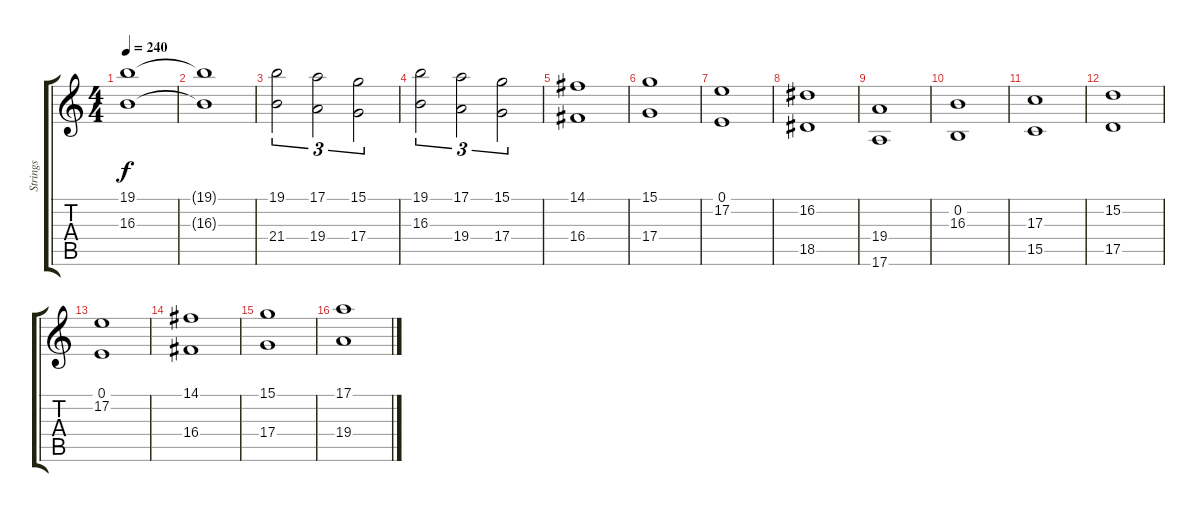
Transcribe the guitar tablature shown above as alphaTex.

\track ("Strings" "Strings") {instrument stringensemble1}
\staff {score tabs}
\tuning (E4 B3 G3 D3 A2 E2) {hide}
\ts (4 4)
\tempo 240
\clef g2
\ks c
(19.1 16.3).1{dy f} |
(19.1{t} 16.3{t}).1 |
(19.1 21.4).2{tu (3 2)} (17.1 19.4).2{tu (3 2)} (15.1 17.4).2{tu (3 2)} |
(19.1 16.3).2{tu (3 2)} (17.1 19.4).2{tu (3 2)} (15.1 17.4).2{tu (3 2)} |
(14.1 16.4).1 |
(15.1 17.4).1 |
(0.1 17.2).1 |
(16.2 18.5).1 |
(19.4 17.6).1 |
(0.2 16.3).1 |
(17.3 15.5).1 |
(15.2 17.5).1 |
(0.1 17.2).1 |
(14.1 16.4).1 |
(15.1 17.4).1 |
(17.1 19.4).1
